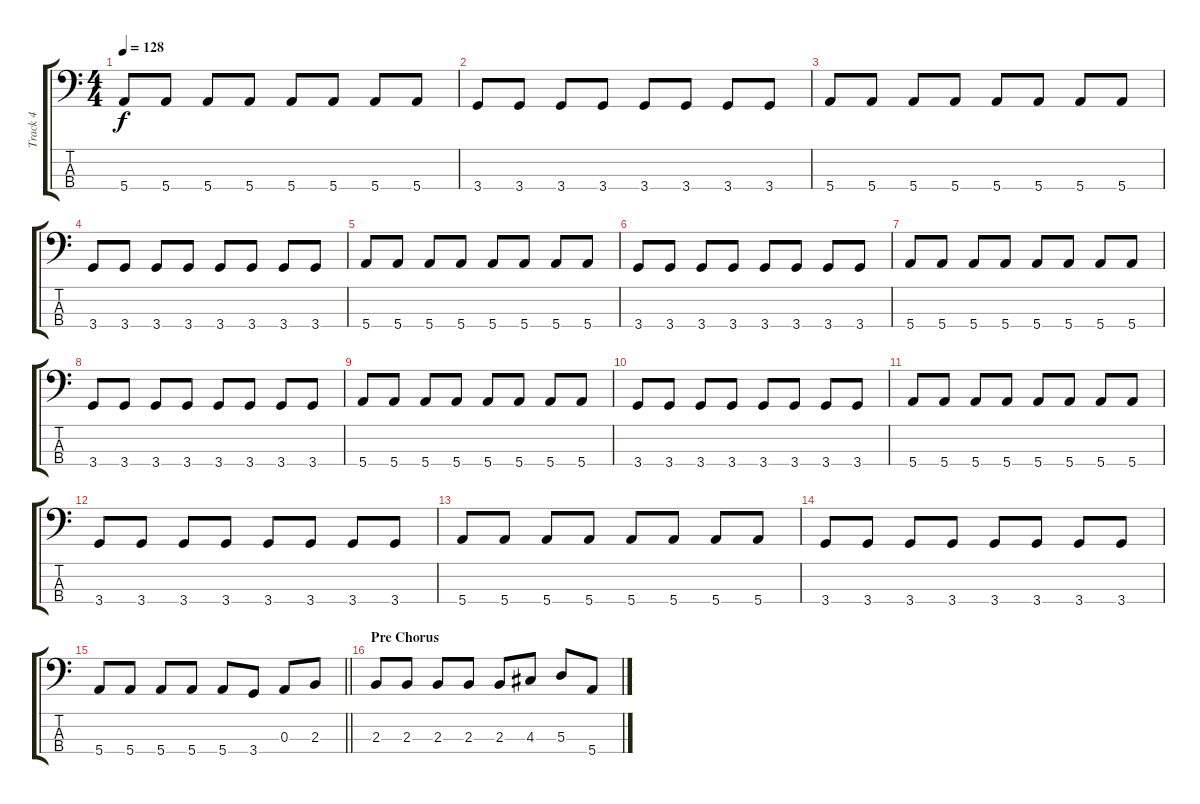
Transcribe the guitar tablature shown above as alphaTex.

\track ("Track 4" "Track 4") {instrument electricbassfinger}
\staff {score tabs}
\tuning (G2 D2 A1 E1) {hide}
\ts (4 4)
\tempo 128
\clef f4
\ks c
5.4.8{dy f} 5.4.8 5.4.8 5.4.8 5.4.8 5.4.8 5.4.8 5.4.8 |
3.4.8 3.4.8 3.4.8 3.4.8 3.4.8 3.4.8 3.4.8 3.4.8 |
5.4.8 5.4.8 5.4.8 5.4.8 5.4.8 5.4.8 5.4.8 5.4.8 |
3.4.8 3.4.8 3.4.8 3.4.8 3.4.8 3.4.8 3.4.8 3.4.8 |
5.4.8 5.4.8 5.4.8 5.4.8 5.4.8 5.4.8 5.4.8 5.4.8 |
3.4.8 3.4.8 3.4.8 3.4.8 3.4.8 3.4.8 3.4.8 3.4.8 |
5.4.8 5.4.8 5.4.8 5.4.8 5.4.8 5.4.8 5.4.8 5.4.8 |
3.4.8 3.4.8 3.4.8 3.4.8 3.4.8 3.4.8 3.4.8 3.4.8 |
5.4.8 5.4.8 5.4.8 5.4.8 5.4.8 5.4.8 5.4.8 5.4.8 |
3.4.8 3.4.8 3.4.8 3.4.8 3.4.8 3.4.8 3.4.8 3.4.8 |
5.4.8 5.4.8 5.4.8 5.4.8 5.4.8 5.4.8 5.4.8 5.4.8 |
3.4.8 3.4.8 3.4.8 3.4.8 3.4.8 3.4.8 3.4.8 3.4.8 |
5.4.8 5.4.8 5.4.8 5.4.8 5.4.8 5.4.8 5.4.8 5.4.8 |
3.4.8 3.4.8 3.4.8 3.4.8 3.4.8 3.4.8 3.4.8 3.4.8 |
\barLineRight lightlight
5.4.8 5.4.8 5.4.8 5.4.8 5.4.8 3.4.8 0.3.8 2.3.8 |
\section ("" "Pre Chorus")
2.3.8 2.3.8 2.3.8 2.3.8 2.3.8 4.3.8 5.3.8 5.4.8
